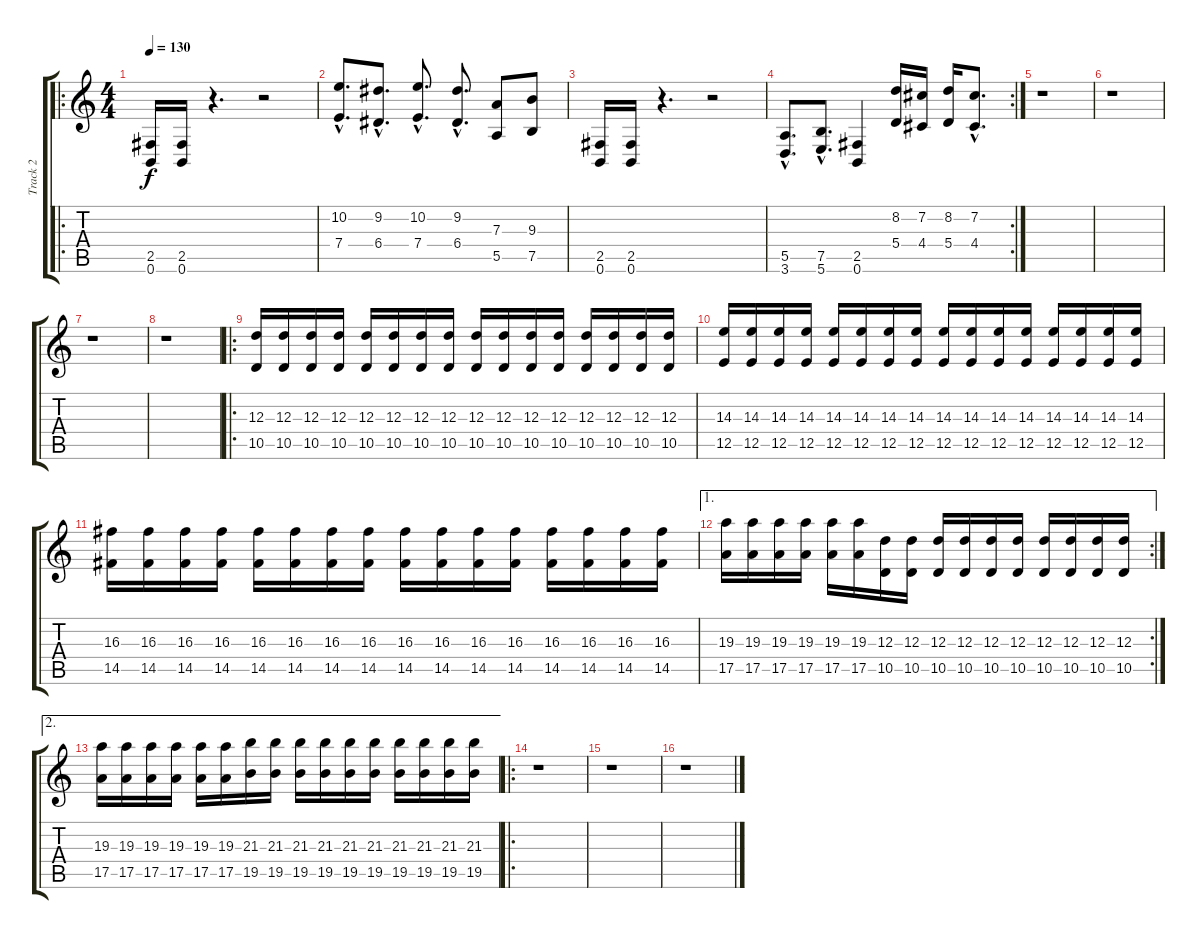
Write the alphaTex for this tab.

\track ("Track 2" "Track 2") {instrument distortionguitar}
\staff {score tabs}
\tuning (B3 Gb3 D3 A2 E2 B1) {hide}
\ro
\ts (4 4)
\tempo 130
\clef g2
\ks c
(2.5 0.6).16{dy f} (2.5 0.6).16 r.4{d} r.2 |
(10.2{hac} 7.4{hac}).8{d} (9.2{hac} 6.4{hac}).8{d} (10.2{hac} 7.4{hac}).8{d} (9.2{hac} 6.4{hac}).8{d} (7.3 5.5).8 (9.3 7.5).8 |
(2.5 0.6).16 (2.5 0.6).16 r.4{d} r.2 |
\rc 2
(5.5{hac} 3.6{hac}).8{d} (7.5{hac} 5.6{hac}).8{d} (2.5 0.6).4 (8.2 5.4).16 (7.2 4.4).16 (8.2 5.4).16 (7.2{hac} 4.4{hac}).8{d} |
r.1 |
r.1 |
r.1 |
r.1 |
\ro
(12.3 10.5).16 (12.3 10.5).16 (12.3 10.5).16 (12.3 10.5).16 (12.3 10.5).16 (12.3 10.5).16 (12.3 10.5).16 (12.3 10.5).16 (12.3 10.5).16 (12.3 10.5).16 (12.3 10.5).16 (12.3 10.5).16 (12.3 10.5).16 (12.3 10.5).16 (12.3 10.5).16 (12.3 10.5).16 |
(14.3 12.5).16 (14.3 12.5).16 (14.3 12.5).16 (14.3 12.5).16 (14.3 12.5).16 (14.3 12.5).16 (14.3 12.5).16 (14.3 12.5).16 (14.3 12.5).16 (14.3 12.5).16 (14.3 12.5).16 (14.3 12.5).16 (14.3 12.5).16 (14.3 12.5).16 (14.3 12.5).16 (14.3 12.5).16 |
(16.3 14.5).16 (16.3 14.5).16 (16.3 14.5).16 (16.3 14.5).16 (16.3 14.5).16 (16.3 14.5).16 (16.3 14.5).16 (16.3 14.5).16 (16.3 14.5).16 (16.3 14.5).16 (16.3 14.5).16 (16.3 14.5).16 (16.3 14.5).16 (16.3 14.5).16 (16.3 14.5).16 (16.3 14.5).16 |
\ae 1
\rc 2
(19.3 17.5).16 (19.3 17.5).16 (19.3 17.5).16 (19.3 17.5).16 (19.3 17.5).16 (19.3 17.5).16 (12.3 10.5).16 (12.3 10.5).16 (12.3 10.5).16 (12.3 10.5).16 (12.3 10.5).16 (12.3 10.5).16 (12.3 10.5).16 (12.3 10.5).16 (12.3 10.5).16 (12.3 10.5).16 |
\ae 2
(19.3 17.5).16 (19.3 17.5).16 (19.3 17.5).16 (19.3 17.5).16 (19.3 17.5).16 (19.3 17.5).16 (21.3 19.5).16 (21.3 19.5).16 (21.3 19.5).16 (21.3 19.5).16 (21.3 19.5).16 (21.3 19.5).16 (21.3 19.5).16 (21.3 19.5).16 (21.3 19.5).16 (21.3 19.5).16 |
\ro
r.1 |
r.1 |
r.1
